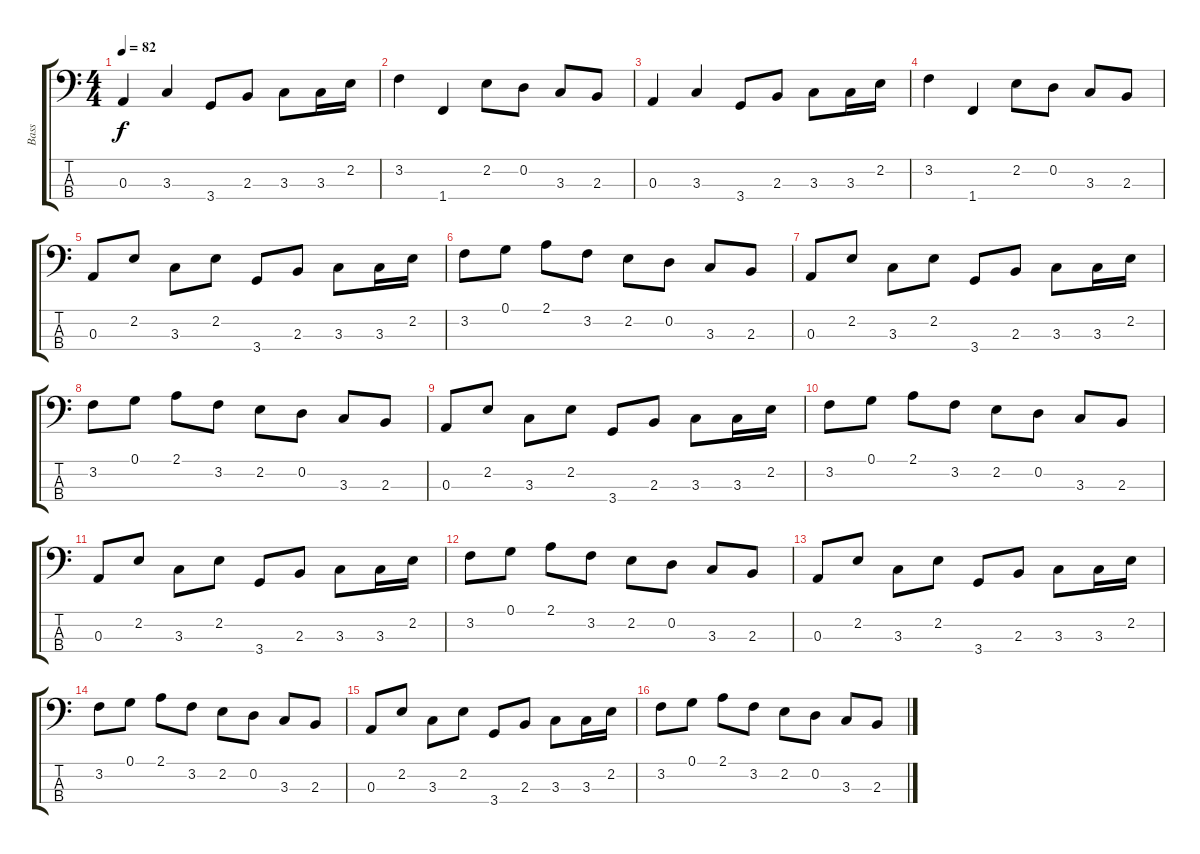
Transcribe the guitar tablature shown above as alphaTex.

\track ("Bass" "Bass") {instrument electricbassfinger}
\staff {score tabs}
\tuning (G2 D2 A1 E1) {hide}
\ts (4 4)
\tempo 82
\clef f4
\ks c
0.3.4{dy f} 3.3.4 3.4.8 2.3.8 3.3.8 3.3.16 2.2.16 |
3.2.4 1.4.4 2.2.8 0.2.8 3.3.8 2.3.8 |
0.3.4 3.3.4 3.4.8 2.3.8 3.3.8 3.3.16 2.2.16 |
3.2.4 1.4.4 2.2.8 0.2.8 3.3.8 2.3.8 |
0.3.8 2.2.8 3.3.8 2.2.8 3.4.8 2.3.8 3.3.8 3.3.16 2.2.16 |
3.2.8 0.1.8 2.1.8 3.2.8 2.2.8 0.2.8 3.3.8 2.3.8 |
0.3.8 2.2.8 3.3.8 2.2.8 3.4.8 2.3.8 3.3.8 3.3.16 2.2.16 |
3.2.8 0.1.8 2.1.8 3.2.8 2.2.8 0.2.8 3.3.8 2.3.8 |
0.3.8 2.2.8 3.3.8 2.2.8 3.4.8 2.3.8 3.3.8 3.3.16 2.2.16 |
3.2.8 0.1.8 2.1.8 3.2.8 2.2.8 0.2.8 3.3.8 2.3.8 |
0.3.8 2.2.8 3.3.8 2.2.8 3.4.8 2.3.8 3.3.8 3.3.16 2.2.16 |
3.2.8 0.1.8 2.1.8 3.2.8 2.2.8 0.2.8 3.3.8 2.3.8 |
0.3.8 2.2.8 3.3.8 2.2.8 3.4.8 2.3.8 3.3.8 3.3.16 2.2.16 |
3.2.8 0.1.8 2.1.8 3.2.8 2.2.8 0.2.8 3.3.8 2.3.8 |
0.3.8 2.2.8 3.3.8 2.2.8 3.4.8 2.3.8 3.3.8 3.3.16 2.2.16 |
3.2.8 0.1.8 2.1.8 3.2.8 2.2.8 0.2.8 3.3.8 2.3.8
